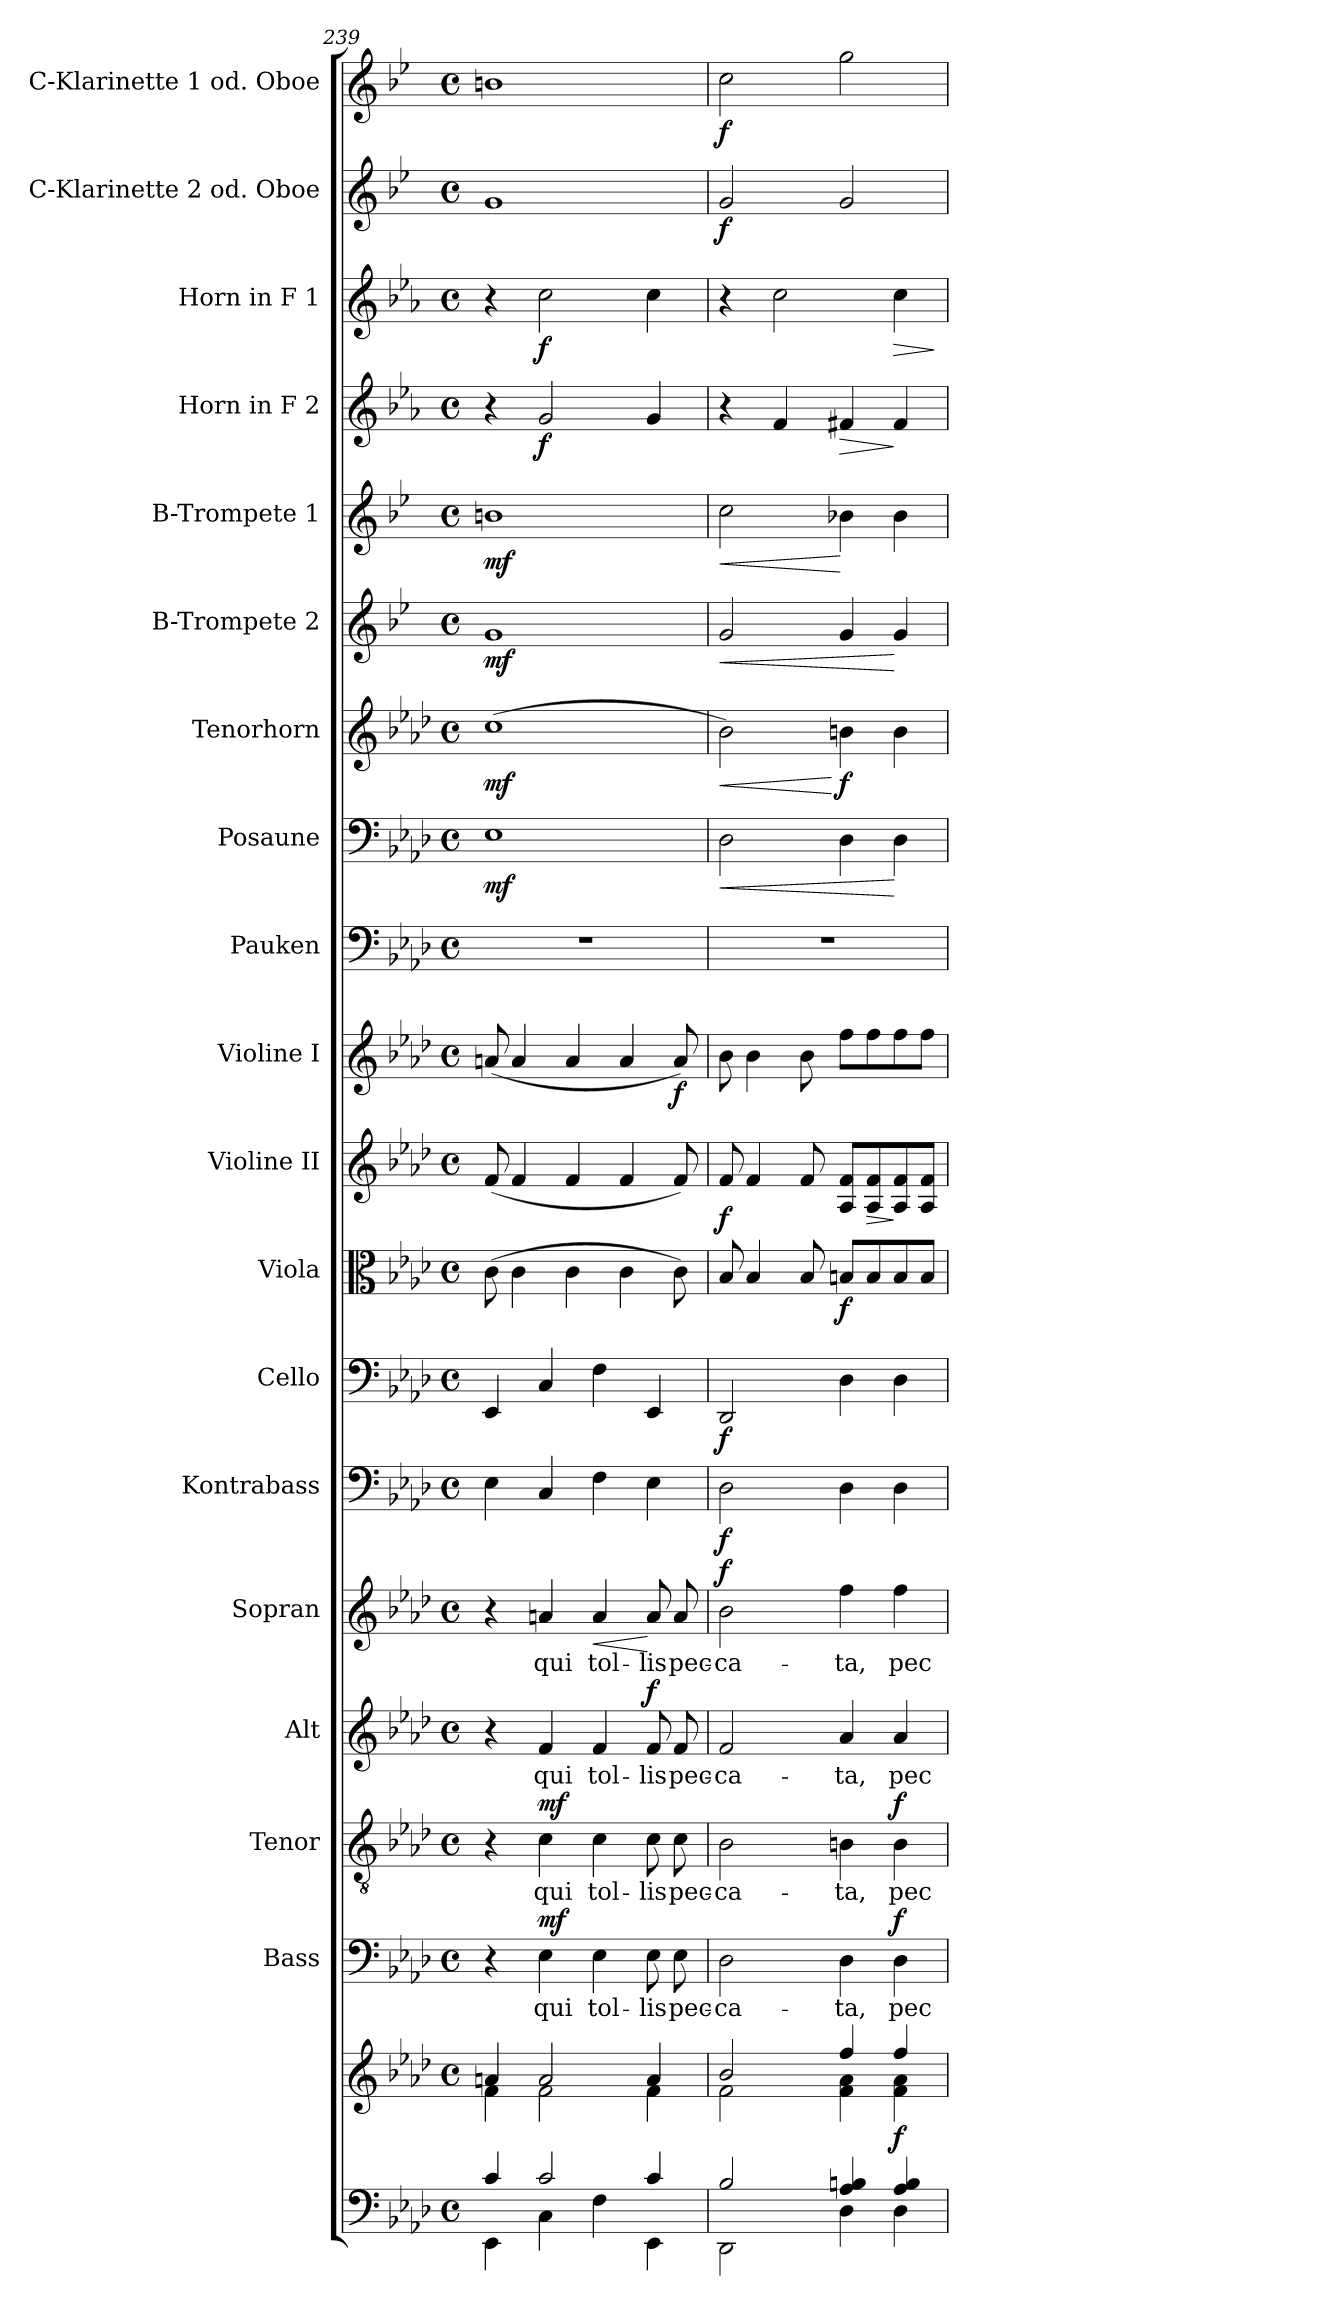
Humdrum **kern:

**kern	**kern	**dynam	**kern	**text	**dynam	**kern	**text	**dynam	**kern	**text	**dynam	**kern	**text	**dynam	**kern	**dynam	**kern	**dynam	**kern	**dynam	**kern	**dynam	**kern	**dynam	**kern	**kern	**dynam	**kern	**dynam	**kern	**dynam	**kern	**dynam	**kern	**dynam	**kern	**dynam	**kern	**dynam	**kern	**dynam
*part19	*part19	*part19	*part18	*part18	*part18	*part17	*part17	*part17	*part16	*part16	*part16	*part15	*part15	*part15	*part14	*part14	*part13	*part13	*part12	*part12	*part11	*part11	*part10	*part10	*part9	*part8	*part8	*part7	*part7	*part6	*part6	*part5	*part5	*part4	*part4	*part3	*part3	*part2	*part2	*part1	*part1
*staff20	*staff19	*staff19/20	*staff18	*staff18	*staff18	*staff17	*staff17	*staff17	*staff16	*staff16	*staff16	*staff15	*staff15	*staff15	*staff14	*staff14	*staff13	*staff13	*staff12	*staff12	*staff11	*staff11	*staff10	*staff10	*staff9	*staff8	*staff8	*staff7	*staff7	*staff6	*staff6	*staff5	*staff5	*staff4	*staff4	*staff3	*staff3	*staff2	*staff2	*staff1	*staff1
*	*	*	*I"Bass	*	*	*I"Tenor	*	*	*I"Alt	*	*	*I"Sopran	*	*	*I"Kontrabass	*	*I"Cello	*	*I"Viola	*	*I"Violine II	*	*I"Violine I	*	*I"Pauken	*I"Posaune	*	*I"Tenorhorn	*	*I"B-Trompete 2	*	*I"B-Trompete 1	*	*I"Horn in F 2	*	*I"Horn in F 1	*	*I"C-Klarinette 2 od. Oboe	*	*I"C-Klarinette 1 od. Oboe	*
*	*	*	*I'B.	*	*	*I'T.	*	*	*I'A.	*	*	*I'S.	*	*	*I'Kb.	*	*	*	*I'Vla.	*	*I'Vl. II	*	*I'Vl. I	*	*I'Pk.	*I'Pos.	*	*I'T. Hrn.	*	*I'B Trp. 2	*	*I'B Trp. 1	*	*	*	*	*	*I'C Kl. 2	*	*I'C Kl. 1	*
*clefF4	*clefG2	*	*clefF4	*	*	*clefGv2	*	*	*clefG2	*	*	*clefG2	*	*	*clefF4	*	*clefF4	*	*clefC3	*	*clefG2	*	*clefG2	*	*clefF4	*clefF4	*	*clefG2	*	*clefG2	*	*clefG2	*	*clefG2	*	*clefG2	*	*clefG2	*	*clefG2	*
*	*	*	*	*	*	*	*	*	*	*	*	*	*	*	*ITrd7c12	*	*	*	*	*	*	*	*	*	*	*	*	*ITrd8c14	*	*ITrd1c2	*	*ITrd1c2	*	*ITrd4c7	*	*ITrd4c7	*	*ITrd1c2	*	*ITrd1c2	*
*k[b-e-a-d-]	*k[b-e-a-d-]	*	*k[b-e-a-d-]	*	*	*k[b-e-a-d-]	*	*	*k[b-e-a-d-]	*	*	*k[b-e-a-d-]	*	*	*k[b-e-a-d-]	*	*k[b-e-a-d-]	*	*k[b-e-a-d-]	*	*k[b-e-a-d-]	*	*k[b-e-a-d-]	*	*k[b-e-a-d-]	*k[b-e-a-d-]	*	*k[b-e-a-d-]	*	*k[b-e-a-d-]	*	*k[b-e-a-d-]	*	*k[b-e-a-d-]	*	*k[b-e-a-d-]	*	*k[b-e-a-d-]	*	*k[b-e-a-d-]	*
*A-:	*A-:	*	*A-:	*	*	*A-:	*	*	*A-:	*	*	*A-:	*	*	*A-:	*	*A-:	*	*A-:	*	*A-:	*	*A-:	*	*A-:	*A-:	*	*A-:	*	*A-:	*	*A-:	*	*A-:	*	*A-:	*	*A-:	*	*A-:	*
*M4/4	*M4/4	*	*M4/4	*	*	*M4/4	*	*	*M4/4	*	*	*M4/4	*	*	*M4/4	*	*M4/4	*	*M4/4	*	*M4/4	*	*M4/4	*	*M4/4	*M4/4	*	*M4/4	*	*M4/4	*	*M4/4	*	*M4/4	*	*M4/4	*	*M4/4	*	*M4/4	*
*met(c)	*met(c)	*	*met(c)	*	*	*met(c)	*	*	*met(c)	*	*	*met(c)	*	*	*met(c)	*	*met(c)	*	*met(c)	*	*met(c)	*	*met(c)	*	*met(c)	*met(c)	*	*met(c)	*	*met(c)	*	*met(c)	*	*met(c)	*	*met(c)	*	*met(c)	*	*met(c)	*
=239	=239	=239	=239	=239	=239	=239	=239	=239	=239	=239	=239	=239	=239	=239	=239	=239	=239	=239	=239	=239	=239	=239	=239	=239	=239	=239	=239	=239	=239	=239	=239	=239	=239	=239	=239	=239	=239	=239	=239	=239	=239
*^	*^	*	*	*	*	*	*	*	*	*	*	*	*	*	*	*	*	*	*	*	*	*	*	*	*	*	*	*	*	*	*	*	*	*	*	*	*	*	*	*	*
!	!	!	!	!	!	!	!	!	!	!	!	!	!	!	!	!	!	!	!	!	!	!	!	!	!	!	!	!	!LO:DY:b	!	!LO:DY:b	!	!LO:DY:b	!	!LO:DY:b	!	!	!	!	!	!	!	!
4c/	4EE-\	4an/	4f\	.	4r	.	.	4r	.	.	4r	.	.	4r	.	.	4EE-\	.	4EE-/	.	(>8c\	.	(<8f/	.	(<8an/	.	1r	1E-	mf	(>1c	mf	1f	mf	1an	mf	4r	.	4r	.	1f	.	1an	.
.	.	.	.	.	.	.	.	.	.	.	.	.	.	.	.	.	.	.	.	.	4c\	.	4f/	.	4a/	.	.	.	.	.	.	.	.	.	.	.	.	.	.	.	.	.	.
!	!	!	!	!	!	!LO:LY:b	!LO:DY:a	!	!LO:LY:b	!LO:DY:a	!	!LO:LY:b	!	!	!LO:LY:b	!	!	!	!	!	!	!	!	!	!	!	!	!	!	!	!	!	!	!	!	!	!LO:DY:b	!	!LO:DY:b	!	!	!	!
2c/	4C\	2a/	2f\	.	4E-\	qui	mf	4c\	qui	mf	4f/	qui	.	4an/	qui	.	4CC/	.	4C/	.	.	.	.	.	.	.	.	.	.	.	.	.	.	.	.	2c/	f	2f\	f	.	.	.	.
.	.	.	.	.	.	.	.	.	.	.	.	.	.	.	.	.	.	.	.	.	4c\	.	4f/	.	4a/	.	.	.	.	.	.	.	.	.	.	.	.	.	.	.	.	.	.
!	!	!	!	!	!	!LO:LY:b	!	!	!LO:LY:b	!	!	!LO:LY:b	!	!	!LO:LY:b	!LO:HP:b	!	!	!	!	!	!	!	!	!	!	!	!	!	!	!	!	!	!	!	!	!	!	!	!	!	!	!
.	4F\	.	.	.	4E-\	tol-	.	4c\	tol-	.	4f/	tol-	.	4a/	tol-	<	4FF\	.	4F\	.	.	.	.	.	.	.	.	.	.	.	.	.	.	.	.	.	.	.	.	.	.	.	.
.	.	.	.	.	.	.	.	.	.	.	.	.	.	.	.	.	.	.	.	.	4c\	.	4f/	.	4a/	.	.	.	.	.	.	.	.	.	.	.	.	.	.	.	.	.	.
!	!	!	!	!	!	!LO:LY:b	!	!	!LO:LY:b	!	!	!LO:LY:b	!LO:DY:a	!	!LO:LY:b	!	!	!	!	!	!	!	!	!	!	!	!	!	!	!	!	!	!	!	!	!	!	!	!	!	!	!	!
4c/	4EE-\	4a/	4f\	.	8E-\	-lis	.	8c\	-lis	.	8f/	-lis	f	8a/	-lis	[	4EE-\	.	4EE-/	.	.	.	.	.	.	.	.	.	.	.	.	.	.	.	.	4c/	.	4f\	.	.	.	.	.
!	!	!	!	!	!	!LO:LY:b	!	!	!LO:LY:b	!	!	!LO:LY:b	!	!	!LO:LY:b	!	!	!	!	!	!	!	!	!	!	!LO:DY:b	!	!	!	!	!	!	!	!	!	!	!	!	!	!	!	!	!
.	.	.	.	.	8E-\	pec-	.	8c\	pec-	.	8f/	pec-	.	8a/	pec-	.	.	.	.	.	8c\)	.	8f/)	.	8a/)	f	.	.	.	.	.	.	.	.	.	.	.	.	.	.	.	.	.
=240	=240	=240	=240	=240	=240	=240	=240	=240	=240	=240	=240	=240	=240	=240	=240	=240	=240	=240	=240	=240	=240	=240	=240	=240	=240	=240	=240	=240	=240	=240	=240	=240	=240	=240	=240	=240	=240	=240	=240	=240	=240	=240	=240
!	!	!	!	!	!	!LO:LY:b	!	!	!LO:LY:b	!	!	!LO:LY:b	!	!	!LO:LY:b	!LO:DY:a	!	!LO:DY:b	!	!LO:DY:b	!	!	!	!LO:DY:b	!	!	!	!	!LO:HP:b	!	!LO:HP:b	!	!LO:HP:b	!	!LO:HP:b	!	!	!	!	!	!LO:DY:b	!	!LO:DY:b
2B-/	2DD-\	2b-/	2f\	.	2D-\	-ca-	.	2B-\	-ca-	.	2f/	-ca-	.	2b-\	-ca-	f	2DD-\	f	2DD-/	f	8B-/	.	8f/	f	8b-\	.	1r	2D-\	<	2B-\)	<	2f/	<	2b-\	<	4r	.	4r	.	2f/	f	2b-\	f
.	.	.	.	.	.	.	.	.	.	.	.	.	.	.	.	.	.	.	.	.	4B-/	.	4f/	.	4b-\	.	.	.	.	.	.	.	.	.	.	.	.	.	.	.	.	.	.
.	.	.	.	.	.	.	.	.	.	.	.	.	.	.	.	.	.	.	.	.	.	.	.	.	.	.	.	.	.	.	.	.	.	.	.	4B-/	.	2f\	.	.	.	.	.
.	.	.	.	.	.	.	.	.	.	.	.	.	.	.	.	.	.	.	.	.	8B-/	.	8f/	.	8b-\	.	.	.	.	.	.	.	.	.	.	.	.	.	.	.	.	.	.
!	!	!	!	!	!	!LO:LY:b	!	!	!LO:LY:b	!	!	!LO:LY:b	!	!	!LO:LY:b	!	!	!	!	!	!	!LO:DY:b	!	!	!	!	!	!	!	!	!LO:DY:n=1:b	!	!	!	!	!	!LO:HP:b	!	!	!	!	!	!
4A-/ 4Bn/	4D-\	4ff/	4f\ 4a-\	.	4D-\	-ta,	.	4Bn\	-ta,	.	4a-/	-ta,	.	4ff\	-ta,	.	4DD-\	.	4D-\	.	8Bn/L	f	8A-/ 8f/L	.	8ff\L	.	.	4D-\	.	4Bn\	[ f	4f/	.	4a-X\	[	4Bn/	>	.	.	2f/	.	2ff\	.
!	!	!	!	!	!	!	!	!	!	!	!	!	!	!	!	!	!	!	!	!	!	!	!	!LO:HP:b	!	!	!	!	!	!	!	!	!	!	!	!	!	!	!	!	!	!	!
.	.	.	.	.	.	.	.	.	.	.	.	.	.	.	.	.	.	.	.	.	8B/	.	8A-/ 8f/	>	8ff\	.	.	.	.	.	.	.	.	.	.	.	.	.	.	.	.	.	.
!	!	!	!	!LO:DY:b	!	!LO:LY:b	!LO:DY:a	!	!LO:LY:b	!LO:DY:a	!	!LO:LY:b	!	!	!LO:LY:b	!	!	!	!	!	!	!	!	!	!	!	!	!	!	!	!	!	!	!	!	!	!	!	!LO:HP:b	!	!	!	!
4A-/ 4B/	4D-\	4ff/	4f\ 4a-\	f	4D-\	pec-	f	4B\	pec-	f	4a-/	pec-	.	4ff\	pec-	.	4DD-\	.	4D-\	.	8B/	.	8A-/ 8f/	]	8ff\	.	.	4D-\	[	4B\	.	4f/	[	4a-\	.	4B/	]	4f\	>	.	.	.	.
.	.	.	.	.	.	.	.	.	.	.	.	.	.	.	.	.	.	.	.	.	8B/J	.	8A-/ 8f/J	.	8ff\J	.	.	.	.	.	.	.	.	.	.	.	.	.	.	.	.	.	.
*v	*v	*	*	*	*	*	*	*	*	*	*	*	*	*	*	*	*	*	*	*	*	*	*	*	*	*	*	*	*	*	*	*	*	*	*	*	*	*	*	*	*	*	*
*	*v	*v	*	*	*	*	*	*	*	*	*	*	*	*	*	*	*	*	*	*	*	*	*	*	*	*	*	*	*	*	*	*	*	*	*	*	*	*	*	*	*	*
.	.	.	.	.	.	.	.	.	.	.	.	.	.	.	.	.	.	.	.	.	.	.	.	.	.	.	.	.	.	.	.	.	.	.	.	.	]	.	.	.	.
=	=	=	=	=	=	=	=	=	=	=	=	=	=	=	=	=	=	=	=	=	=	=	=	=	=	=	=	=	=	=	=	=	=	=	=	=	=	=	=	=	=
*-	*-	*-	*-	*-	*-	*-	*-	*-	*-	*-	*-	*-	*-	*-	*-	*-	*-	*-	*-	*-	*-	*-	*-	*-	*-	*-	*-	*-	*-	*-	*-	*-	*-	*-	*-	*-	*-	*-	*-	*-	*-
